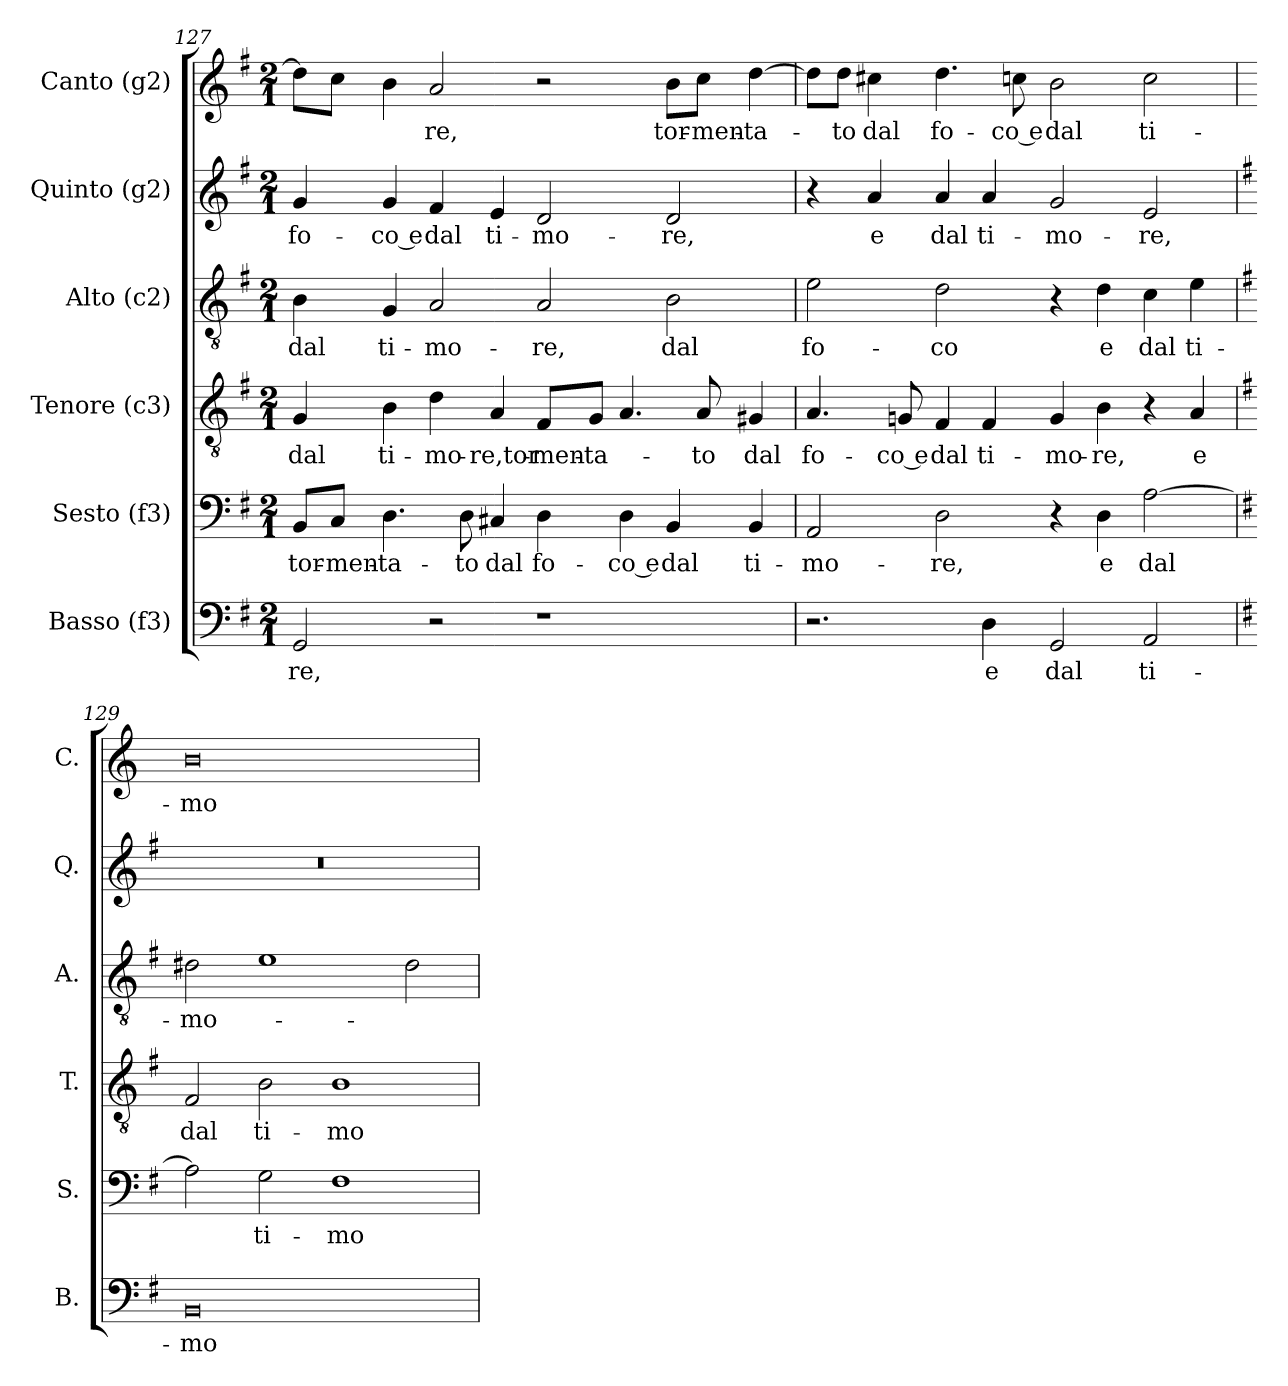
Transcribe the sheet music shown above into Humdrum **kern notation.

**kern	**text	**kern	**text	**kern	**text	**kern	**text	**kern	**text	**kern	**text
*part6	*part6	*part5	*part5	*part4	*part4	*part3	*part3	*part2	*part2	*part1	*part1
*staff6	*staff6	*staff5	*staff5	*staff4	*staff4	*staff3	*staff3	*staff2	*staff2	*staff1	*staff1
*I"Basso (f3)	*	*I"Sesto (f3)	*	*I"Tenore (c3)	*	*I"Alto (c2)	*	*I"Quinto (g2)	*	*I"Canto (g2)	*
*I'B.	*	*I'S.	*	*I'T.	*	*I'A.	*	*I'Q.	*	*I'C.	*
*clefF4	*	*clefF4	*	*clefGv2	*	*clefGv2	*	*clefG2	*	*clefG2	*
*k[f#]	*	*k[f#]	*	*k[f#]	*	*k[f#]	*	*k[f#]	*	*k[f#]	*
*G:	*	*G:	*	*G:	*	*G:	*	*G:	*	*G:	*
*M2/1	*	*M2/1	*	*M2/1	*	*M2/1	*	*M2/1	*	*M2/1	*
=127	=127	=127	=127	=127	=127	=127	=127	=127	=127	=127	=127
!	!LO:LY:b:cj	!	!LO:LY:b	!	!LO:LY:b:cj	!	!LO:LY:b:cj	!	!LO:LY:b:cj	!	!
2GG/	-re,	8BB/L	tor-	4G/	dal	4B\	dal	4g/	fo-	8dd\L]	.
!	!	!	!LO:LY:b:cj	!	!	!	!	!	!	!	!
.	.	8C/J	-men-	.	.	.	.	.	.	8cc\J	.
!	!	!	!LO:LY:b:rj	!	!LO:LY:b:cj	!	!LO:LY:b:cj	!	!LO:LY:b:rj	!	!
.	.	4.D\	-ta-	4B\	ti-	4G/	ti-	4g/	-co e	4b\	.
!	!	!	!	!	!LO:LY:b:cj	!	!LO:LY:b:cj	!	!LO:LY:b:cj	!	!LO:LY:b:cj
2r	.	.	.	4d\	-mo-	2A/	-mo-	4f#/	dal	2a/	-re,
!	!	!	!LO:LY:b:cj	!	!	!	!	!	!	!	!
.	.	8D\	-to	.	.	.	.	.	.	.	.
!	!	!	!LO:LY:b:cj	!	!LO:LY:b	!	!	!	!LO:LY:b	!	!
.	.	4C#X/	dal	4A/	-re,tor-	.	.	4e/	ti-	.	.
!	!	!	!LO:LY:b:cj	!	!LO:LY:b:cj	!	!LO:LY:b:cj	!	!LO:LY:b:cj	!	!
1r	.	4D\	fo-	8F#/L	-men-	2A/	-re,	2d/	-mo-	2r	.
!	!	!	!	!	!LO:LY:b:cj	!	!	!	!	!	!
.	.	.	.	8G/J	-ta-	.	.	.	.	.	.
!	!	!	!LO:LY:b:rj	!	!	!	!	!	!	!	!
.	.	4D\	-co e	4.A/	.	.	.	.	.	.	.
!	!	!	!LO:LY:b:cj	!	!	!	!LO:LY:b:cj	!	!LO:LY:b:cj	!	!LO:LY:b
.	.	4BB/	dal	.	.	2B\	dal	2d/	-re,	8b\L	tor-
!	!	!	!	!	!LO:LY:b:cj	!	!	!	!	!	!LO:LY:b:cj
.	.	.	.	8A/	-to	.	.	.	.	8cc\J	-men-
!	!	!	!LO:LY:b:cj	!	!LO:LY:b:cj	!	!	!	!	!	!LO:LY:b:rj
.	.	4BB/	ti-	4G#X/	dal	.	.	.	.	[<4dd\	-ta-
!!LO:LB:g=z
=128	=128	=128	=128	=128	=128	=128	=128	=128	=128	=128	=128
!	!	!	!LO:LY:b:cj	!	!LO:LY:b:cj	!	!LO:LY:b:cj	!	!	!	!
2.r	.	2AA/	-mo-	4.A/	fo-	2e\	fo-	4r	.	8dd\L]	.
!	!	!	!	!	!	!	!	!	!	!	!LO:LY:b:cj
.	.	.	.	.	.	.	.	.	.	8dd\J	-to
!	!	!	!	!	!	!	!	!	!LO:LY:b:cj	!	!LO:LY:b:cj
.	.	.	.	.	.	.	.	4a/	e	4cc#X\	dal
!	!	!	!	!	!LO:LY:b:rj	!	!	!	!	!	!
.	.	.	.	8Gn/	-co e	.	.	.	.	.	.
!	!	!	!LO:LY:b:cj	!	!LO:LY:b:cj	!	!LO:LY:b:cj	!	!LO:LY:b:cj	!	!LO:LY:b:cj
.	.	2D\	-re,	4F#/	dal	2d\	-co	4a/	dal	4.dd\	fo-
!	!LO:LY:b:cj	!	!	!	!LO:LY:b:cj	!	!	!	!LO:LY:b:cj	!	!
4D\	e	.	.	4F#/	ti-	.	.	4a/	ti-	.	.
!	!	!	!	!	!	!	!	!	!	!	!LO:LY:b:rj
.	.	.	.	.	.	.	.	.	.	8cc\	-co e
!	!LO:LY:b:cj	!	!	!	!LO:LY:b	!	!	!	!LO:LY:b:cj	!	!LO:LY:b:cj
2GG/	dal	4r	.	4G/	-mo-	4r	.	2g/	-mo-	2b\	dal
!	!	!	!LO:LY:b:cj	!	!LO:LY:b:rj	!	!LO:LY:b:cj	!	!	!	!
.	.	4D\	e	4B\	-re,	4d\	e	.	.	.	.
!	!LO:LY:b:cj	!	!LO:LY:b	!	!	!	!LO:LY:b:cj	!	!LO:LY:b:cj	!	!LO:LY:b:cj
2AA/	ti-	[>2A\	dal	4r	.	4c\	dal	2e/	-re,	2cc\	ti-
!	!	!	!	!	!LO:LY:b:cj	!	!LO:LY:b:cj	!	!	!	!
.	.	.	.	4A/	e	4e\	ti-	.	.	.	.
=129	=129	=129	=129	=129	=129	=129	=129	=129	=129	=129	=129
*	*	*	*	*	*	*	*	*	*	*k[]	*
*	*	*	*	*	*	*	*	*	*	*C:	*
!	!LO:LY:b:cj	!	!	!	!LO:LY:b:cj	!	!LO:LY:b	!	!	!	!LO:LY:b:cj
0BB	-mo-	2A\]	.	2F#/	dal	2d#X\	-mo-	0r	.	0b	-mo-
!	!	!	!LO:LY:b:cj	!	!LO:LY:b:cj	!	!	!	!	!	!
.	.	2G\	ti-	2B\	ti-	1e	.	.	.	.	.
!	!	!	!LO:LY:b:cj	!	!LO:LY:b:cj	!	!	!	!	!	!
.	.	1F#	-mo-	1B	-mo-	.	.	.	.	.	.
.	.	.	.	.	.	2d#\	.	.	.	.	.
=	=	=	=	=	=	=	=	=	=	=	=
*-	*-	*-	*-	*-	*-	*-	*-	*-	*-	*-	*-
